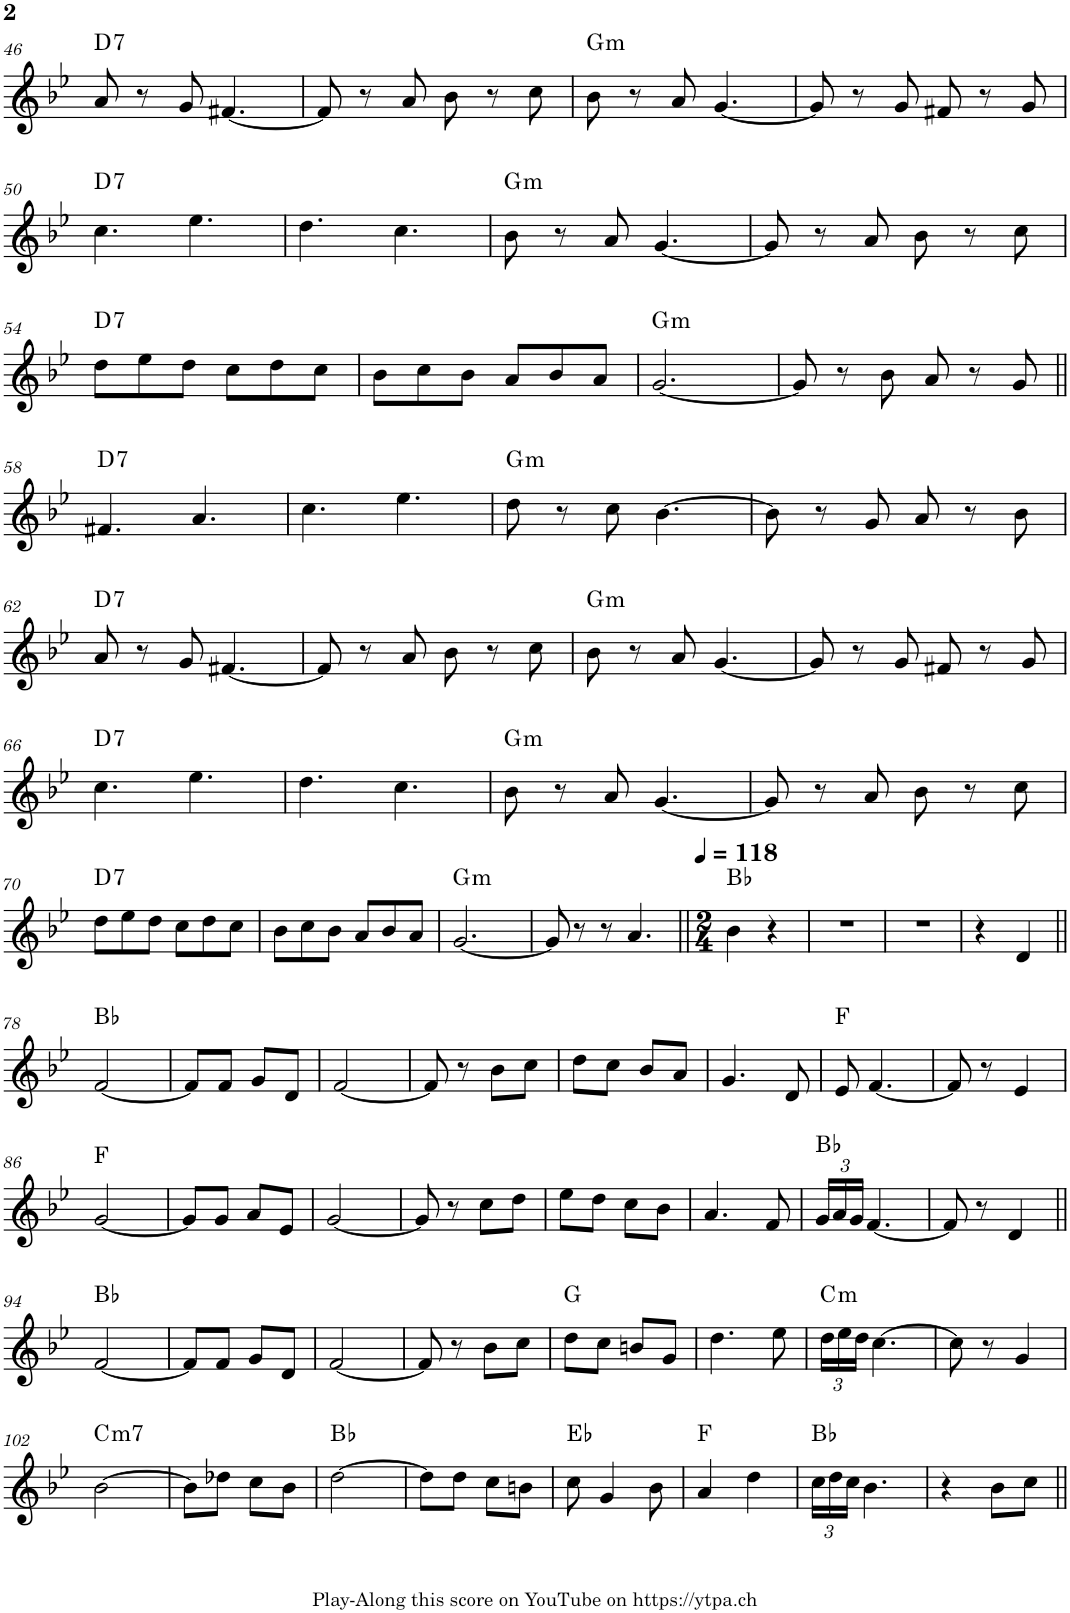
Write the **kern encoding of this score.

**kern	**harte
*part1	*part1
*staff1	*
*I"Piano	*
*I'Pno.	*
!!LO:PB:g=z
*clefG2	*
*k[b-e-]	*
*M6/8	*
=46	=46
!	!LO:H:kt=7
8a/	D:7
8r	.
8g/	.
[4.f#X/	.
=47	=47
8f#/]	.
8r	.
8a/	.
8b-\	.
8r	.
8cc\	.
=48	=48
!	!LO:H:kt=m
8b-\	G:min
8r	.
8a/	.
[4.g/	.
=49	=49
8g/]	.
8r	.
8g/	.
8f#X/	.
8r	.
8g/	.
!!LO:LB:g=z
=50	=50
!	!LO:H:kt=7
4.cc\	D:7
4.ee-\	.
=51	=51
4.dd\	.
4.cc\	.
=52	=52
!	!LO:H:kt=m
8b-\	G:min
8r	.
8a/	.
[4.g/	.
=53	=53
8g/]	.
8r	.
8a/	.
8b-\	.
8r	.
8cc\	.
!!LO:LB:g=z
=54	=54
!	!LO:H:kt=7
8dd\L	D:7
8ee-\	.
8dd\J	.
8cc\L	.
8dd\	.
8cc\J	.
=55	=55
8b-\L	.
8cc\	.
8b-\J	.
8a/L	.
8b-/	.
8a/J	.
=56	=56
!	!LO:H:kt=m
[2.g/	G:min
=57	=57
8g/]	.
8r	.
8b-\	.
8a/	.
8r	.
8g/	.
!!LO:LB:g=z
=58||	=58||
!	!LO:H:kt=7
4.f#X/	D:7
4.a/	.
=59	=59
4.cc\	.
4.ee-\	.
=60	=60
!	!LO:H:kt=m
8dd\	G:min
8r	.
8cc\	.
[4.b-\	.
=61	=61
8b-\]	.
8r	.
8g/	.
8a/	.
8r	.
8b-\	.
!!LO:LB:g=z
=62	=62
!	!LO:H:kt=7
8a/	D:7
8r	.
8g/	.
[4.f#X/	.
=63	=63
8f#/]	.
8r	.
8a/	.
8b-\	.
8r	.
8cc\	.
=64	=64
!	!LO:H:kt=m
8b-\	G:min
8r	.
8a/	.
[4.g/	.
=65	=65
8g/]	.
8r	.
8g/	.
8f#X/	.
8r	.
8g/	.
!!LO:LB:g=z
=66	=66
!	!LO:H:kt=7
4.cc\	D:7
4.ee-\	.
=67	=67
4.dd\	.
4.cc\	.
=68	=68
!	!LO:H:kt=m
8b-\	G:min
8r	.
8a/	.
[4.g/	.
=69	=69
8g/]	.
8r	.
8a/	.
8b-\	.
8r	.
8cc\	.
!!LO:LB:g=z
=70	=70
!	!LO:H:kt=7
8dd\L	D:7
8ee-\	.
8dd\J	.
8cc\L	.
8dd\	.
8cc\J	.
=71	=71
8b-\L	.
8cc\	.
8b-\J	.
8a/L	.
8b-/	.
8a/J	.
=72	=72
!	!LO:H:kt=m
[2.g/	G:min
=73	=73
8g/]	.
8r	.
8r	.
4.a/	.
=74||	=74||
*M2/4	*
*MM118	*
4b-\	Bb:maj
4r	.
=75	=75
2r	.
=76	=76
2r	.
=77	=77
4r	.
4d/	.
!!LO:LB:g=z
=78||	=78||
[2f/	Bb:maj
=79	=79
8f/L]	.
8f/J	.
8g/L	.
8d/J	.
=80	=80
[2f/	.
=81	=81
8f/]	.
8r	.
8b-\L	.
8cc\J	.
=82	=82
8dd\L	.
8cc\J	.
8b-/L	.
8a/J	.
=83	=83
4.g/	.
8d/	.
=84	=84
8e-/	F:maj
[4.f/	.
=85	=85
8f/]	.
8r	.
4e-/	.
!!LO:LB:g=z
=86	=86
[2g/	F:maj
=87	=87
8g/L]	.
8g/J	.
8a/L	.
8e-/J	.
=88	=88
[2g/	.
=89	=89
8g/]	.
8r	.
8cc\L	.
8dd\J	.
=90	=90
8ee-\L	.
8dd\J	.
8cc\L	.
8b-\J	.
=91	=91
4.a/	.
8f/	.
=92	=92
*Xbrackettup	*
24g/LL	Bb:maj
24a/	.
24g/JJ	.
[4.f/	.
=93	=93
8f/]	.
8r	.
4d/	.
!!LO:LB:g=z
=94||	=94||
[2f/	Bb:maj
=95	=95
8f/L]	.
8f/J	.
8g/L	.
8d/J	.
=96	=96
[2f/	.
=97	=97
8f/]	.
8r	.
8b-\L	.
8cc\J	.
=98	=98
8dd\L	G:maj
8cc\J	.
8bn/L	.
8g/J	.
=99	=99
4.dd\	.
8ee-\	.
=100	=100
!	!LO:H:kt=m
24dd\LL	C:min
24ee-\	.
24dd\JJ	.
[4.cc\	.
=101	=101
8cc\]	.
8r	.
4g/	.
!!LO:LB:g=z
=102	=102
!	!LO:H:kt=m7
[2b-\	C:min7
=103	=103
8b-\L]	.
8dd-X\J	.
8cc\L	.
8b-\J	.
=104	=104
[2dd\	Bb:maj
=105	=105
8dd\L]	.
8dd\J	.
8cc\L	.
8bn\J	.
=106	=106
8cc\	Eb:maj
4g/	.
8b-\	.
=107	=107
4a/	F:maj
4dd\	.
=108	=108
24cc\LL	Bb:maj
24dd\	.
24cc\JJ	.
4.b-\	.
=109	=109
4r	.
8b-\L	.
8cc\J	.
=||	=||
*-	*-
